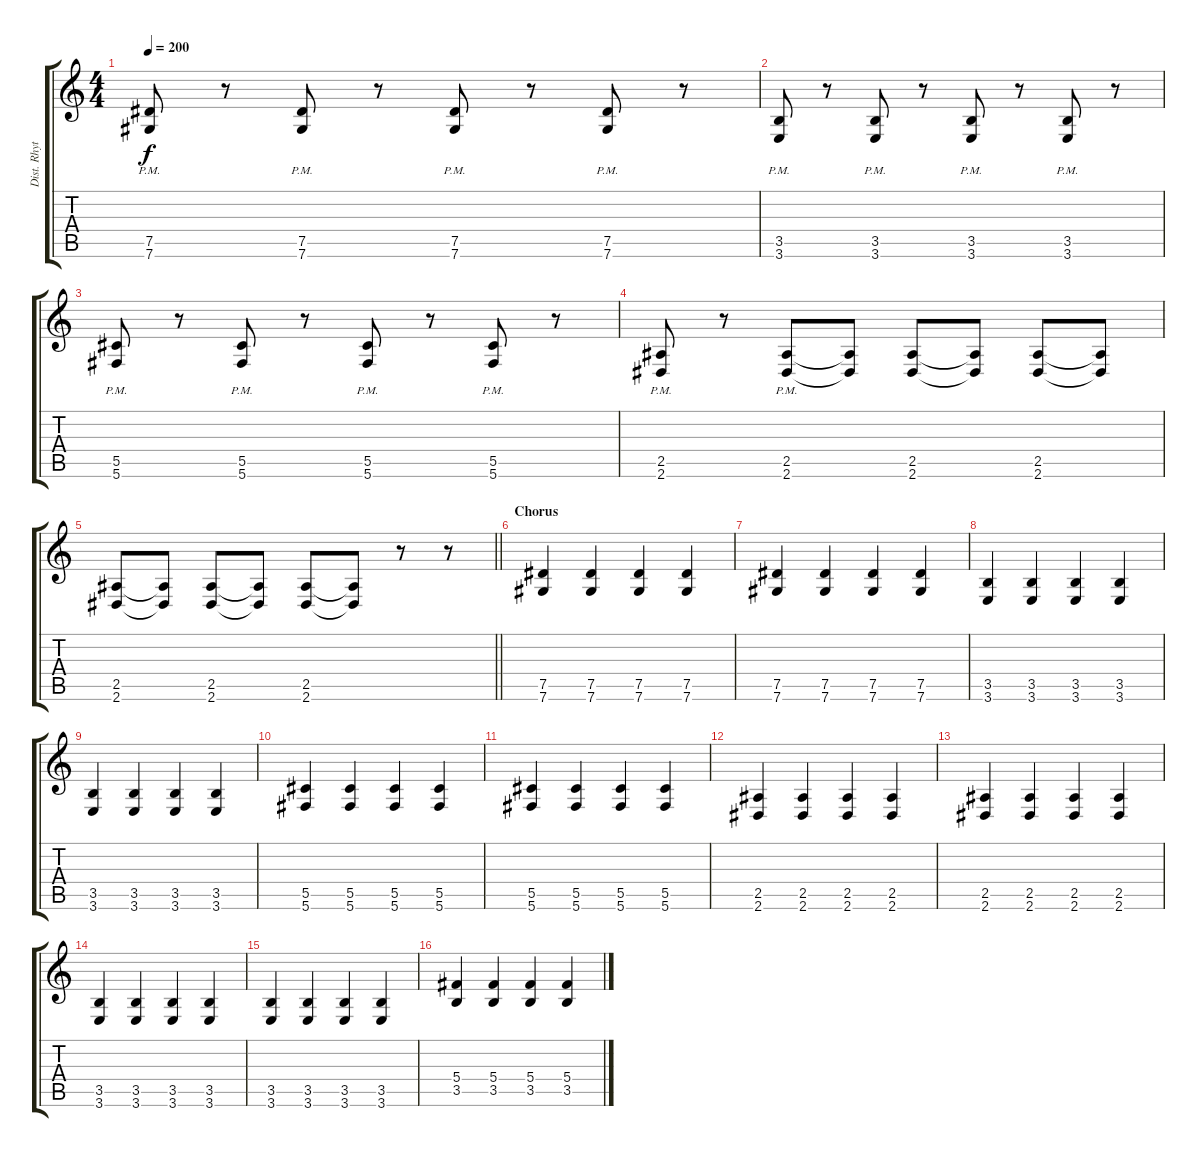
\track ("Dist. Rhytm Guitar [L]" "Dist. Rhyt") {instrument distortionguitar}
\staff {score tabs}
\tuning (Eb4 Bb3 Gb3 Db3 Ab2 Db2) {hide}
\ts (4 4)
\tempo 200
\clef g2
\ks c
(7.5{pm} 7.6{pm}).8{dy f} r.8 (7.5{pm} 7.6{pm}).8 r.8 (7.5{pm} 7.6{pm}).8 r.8 (7.5{pm} 7.6{pm}).8 r.8 |
(3.5{pm} 3.6{pm}).8 r.8 (3.5{pm} 3.6{pm}).8 r.8 (3.5{pm} 3.6{pm}).8 r.8 (3.5{pm} 3.6{pm}).8 r.8 |
(5.5{pm} 5.6{pm}).8 r.8 (5.5{pm} 5.6{pm}).8 r.8 (5.5{pm} 5.6{pm}).8 r.8 (5.5{pm} 5.6{pm}).8 r.8 |
(2.5{pm} 2.6{pm}).8 r.8 (2.5{pm} 2.6{pm}).8 (2.5{t} 2.6{t}).8 (2.5 2.6).8 (2.5{t} 2.6{t}).8 (2.5 2.6).8 (2.5{t} 2.6{t}).8 |
\barLineRight lightlight
(2.5 2.6).8 (2.5{t} 2.6{t}).8 (2.5 2.6).8 (2.5{t} 2.6{t}).8 (2.5 2.6).8 (2.5{t} 2.6{t}).8 r.8 r.8 |
\section ("" "Chorus")
(7.5 7.6).4 (7.5 7.6).4 (7.5 7.6).4 (7.5 7.6).4 |
(7.5 7.6).4 (7.5 7.6).4 (7.5 7.6).4 (7.5 7.6).4 |
(3.5 3.6).4 (3.5 3.6).4 (3.5 3.6).4 (3.5 3.6).4 |
(3.5 3.6).4 (3.5 3.6).4 (3.5 3.6).4 (3.5 3.6).4 |
(5.5 5.6).4 (5.5 5.6).4 (5.5 5.6).4 (5.5 5.6).4 |
(5.5 5.6).4 (5.5 5.6).4 (5.5 5.6).4 (5.5 5.6).4 |
(2.5 2.6).4 (2.5 2.6).4 (2.5 2.6).4 (2.5 2.6).4 |
(2.5 2.6).4 (2.5 2.6).4 (2.5 2.6).4 (2.5 2.6).4 |
(3.5 3.6).4 (3.5 3.6).4 (3.5 3.6).4 (3.5 3.6).4 |
(3.5 3.6).4 (3.5 3.6).4 (3.5 3.6).4 (3.5 3.6).4 |
(5.4 3.5).4 (5.4 3.5).4 (5.4 3.5).4 (5.4 3.5).4
